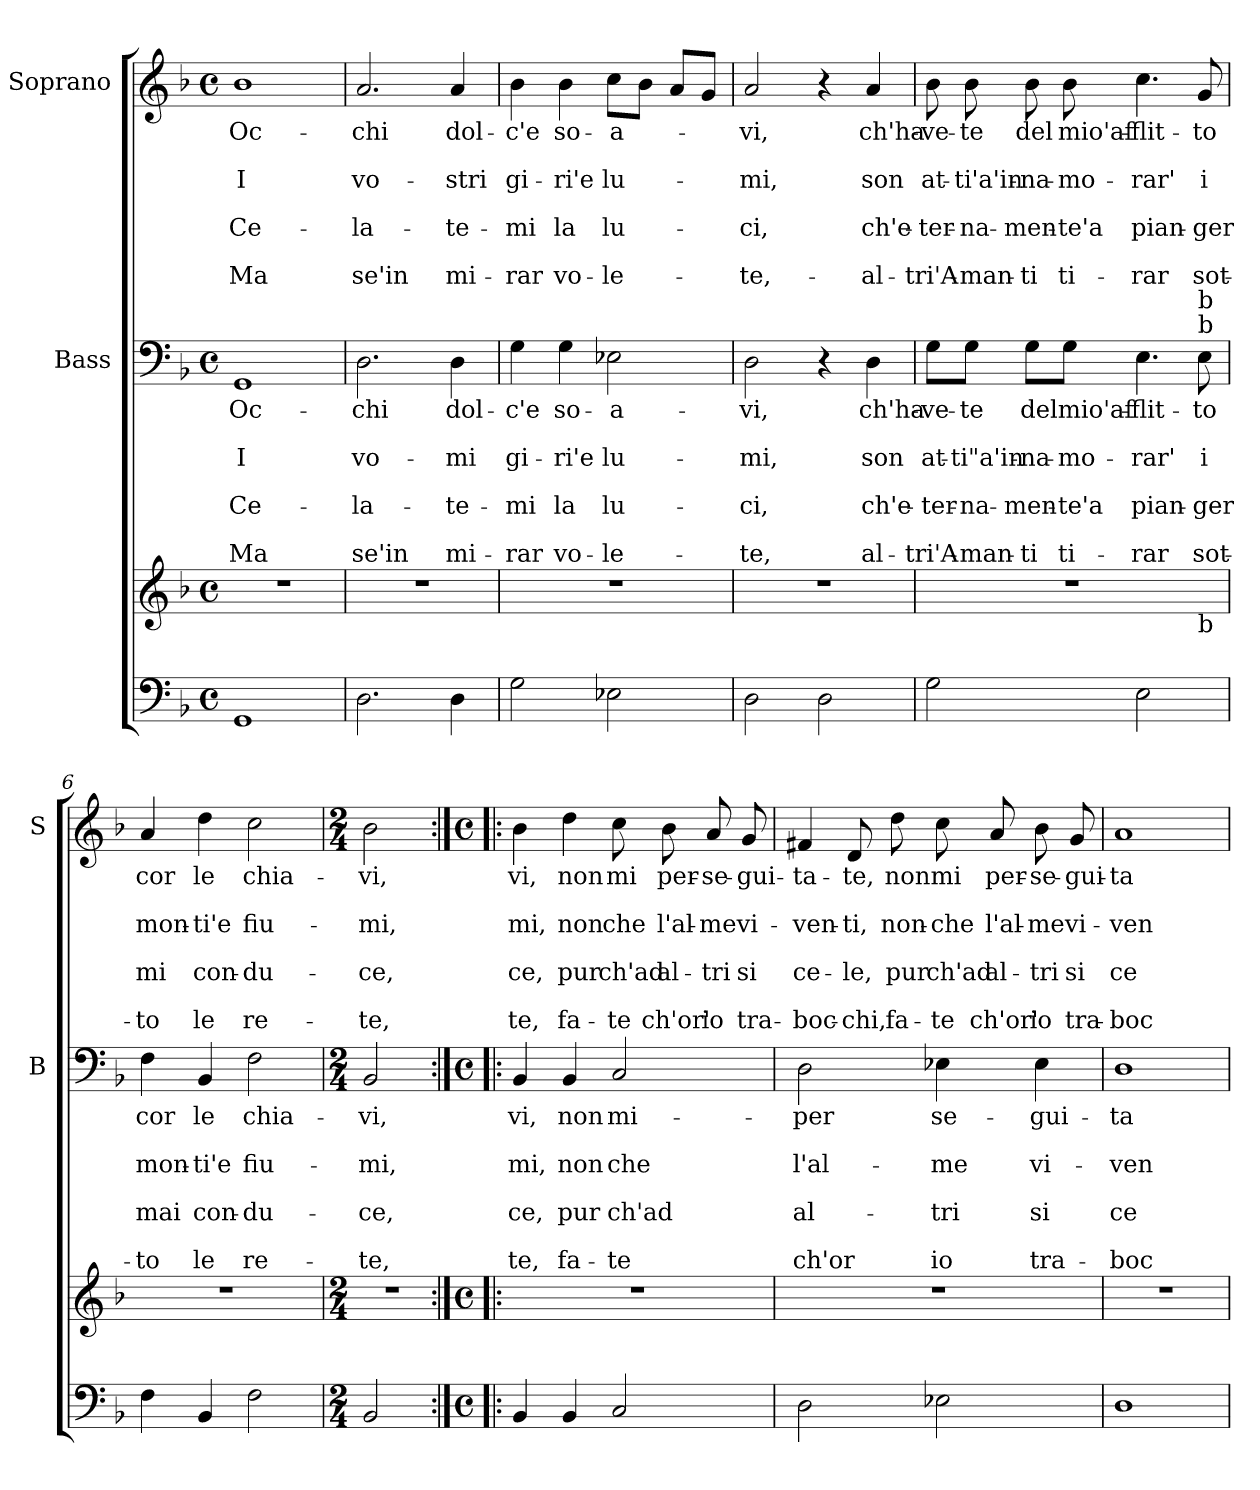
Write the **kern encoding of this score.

**kern	**kern	**kern	**text	**text	**text	**text	**text	**text	**text	**kern	**text	**text	**text	**text	**text	**text	**text
*part3	*part3	*part2	*part2	*part2	*part2	*part2	*part2	*part2	*part2	*part1	*part1	*part1	*part1	*part1	*part1	*part1	*part1
*staff4	*staff3	*staff2	*staff2	*staff2	*staff2	*staff2	*staff2	*staff2	*staff2	*staff1	*staff1	*staff1	*staff1	*staff1	*staff1	*staff1	*staff1
*	*	*I"Bass	*	*	*	*	*	*	*	*I"Soprano	*	*	*	*	*	*	*
*	*	*I'B	*	*	*	*	*	*	*	*I'S	*	*	*	*	*	*	*
*clefF4	*clefG2	*clefF4	*	*	*	*	*	*	*	*clefG2	*	*	*	*	*	*	*
*k[b-]	*k[b-]	*k[b-]	*	*	*	*	*	*	*	*k[b-]	*	*	*	*	*	*	*
*F:	*F:	*F:	*	*	*	*	*	*	*	*F:	*	*	*	*	*	*	*
*M4/4	*M4/4	*M4/4	*	*	*	*	*	*	*	*M4/4	*	*	*	*	*	*	*
*met(c)	*met(c)	*met(c)	*	*	*	*	*	*	*	*met(c)	*	*	*	*	*	*	*
=1	=1	=1	=1	=1	=1	=1	=1	=1	=1	=1	=1	=1	=1	=1	=1	=1	=1
!	!	!	!LO:LY:b	!	!LO:LY:b	!	!LO:LY:b	!	!LO:LY:b	!	!LO:LY:b	!	!LO:LY:b	!	!LO:LY:b	!	!LO:LY:b
1GG	1r	1GG	Oc-	.	I	.	Ce-	.	Ma	1b-	Oc-	.	I	.	Ce-	.	Ma
=2	=2	=2	=2	=2	=2	=2	=2	=2	=2	=2	=2	=2	=2	=2	=2	=2	=2
!	!	!	!LO:LY:b	!	!LO:LY:b	!	!LO:LY:b	!	!LO:LY:b	!	!LO:LY:b	!	!LO:LY:b	!	!LO:LY:b	!	!LO:LY:b
2.D\	1r	2.D\	-chi	.	vo-	.	-la-	.	se'in	2.a/	-chi	.	vo-	.	-la-	.	se'in
!	!	!	!LO:LY:b	!	!LO:LY:b	!	!LO:LY:b	!	!LO:LY:b	!	!LO:LY:b	!	!LO:LY:b	!	!LO:LY:b	!	!LO:LY:b
4D\	.	4D\	dol-	.	-mi	.	-te-	.	mi-	4a/	dol-	.	-stri	.	-te-	.	mi-
=3	=3	=3	=3	=3	=3	=3	=3	=3	=3	=3	=3	=3	=3	=3	=3	=3	=3
!	!	!	!LO:LY:b	!	!LO:LY:b	!	!LO:LY:b	!	!LO:LY:b	!	!LO:LY:b	!	!LO:LY:b	!	!LO:LY:b	!	!LO:LY:b
2G\	1r	4G\	-c'e	.	gi-	.	-mi	.	-rar	4b-\	-c'e	.	gi-	.	-mi	.	-rar
!	!	!	!LO:LY:b	!	!LO:LY:b	!	!LO:LY:b	!	!LO:LY:b	!	!LO:LY:b	!	!LO:LY:b	!	!LO:LY:b	!	!LO:LY:b
.	.	4G\	so-	.	-ri'e	.	la	.	vo-	4b-\	so-	.	-ri'e	.	la	.	vo-
!	!	!	!LO:LY:b	!	!LO:LY:b	!	!LO:LY:b	!	!LO:LY:b	!	!LO:LY:b	!	!LO:LY:b	!	!LO:LY:b	!	!LO:LY:b
2E-X\	.	2E-X\	-a-	.	lu-	.	lu-	.	-le-	8cc\L	-a-	.	lu-	.	lu-	.	-le-
.	.	.	.	.	.	.	.	.	.	8b-\J	.	.	.	.	.	.	.
.	.	.	.	.	.	.	.	.	.	8a/L	.	.	.	.	.	.	.
.	.	.	.	.	.	.	.	.	.	8g/J	.	.	.	.	.	.	.
=4	=4	=4	=4	=4	=4	=4	=4	=4	=4	=4	=4	=4	=4	=4	=4	=4	=4
!	!	!	!LO:LY:b	!	!LO:LY:b	!	!LO:LY:b	!	!LO:LY:b	!	!LO:LY:b	!	!LO:LY:b	!	!LO:LY:b	!	!LO:LY:b
2D\	1r	2D\	-vi,	.	-mi,	.	-ci,	.	-te,	2a/	-vi,	.	-mi,	.	-ci,	.	-te,-
2D\	.	4r	.	.	.	.	.	.	.	4r	.	.	.	.	.	.	.
!	!	!	!LO:LY:b	!	!LO:LY:b	!	!LO:LY:b	!	!LO:LY:b	!	!LO:LY:b	!	!LO:LY:b	!	!LO:LY:b	!	!LO:LY:b
.	.	4D\	ch'ha-	.	son	.	ch'e-	.	al-	4a/	ch'ha-	.	son	.	ch'e-	.	-al-
=5	=5	=5	=5	=5	=5	=5	=5	=5	=5	=5	=5	=5	=5	=5	=5	=5	=5
!	!	!	!LO:LY:b	!	!LO:LY:b	!	!LO:LY:b	!	!LO:LY:b	!	!LO:LY:b	!	!LO:LY:b	!	!LO:LY:b	!	!LO:LY:b
*	*^	*	*	*	*	*	*	*	*	*	*	*	*	*	*	*	*
2G\	1r	2..ryy	8G\L	-ve-	.	at-	.	-ter-	.	-tri'A-	8b-\	-ve-	.	at-	.	-ter-	.	-tri'A-
!	!	!	!	!LO:LY:b	!	!LO:LY:b	!	!LO:LY:b	!	!LO:LY:b	!	!LO:LY:b	!	!LO:LY:b	!	!LO:LY:b	!	!LO:LY:b
.	.	.	8G\J	-te	.	-ti"a'in-	.	-na-	.	-man-	8b-\	-te	.	-ti'a'in-	.	-na-	.	-man-
!	!	!	!	!LO:LY:b	!	!LO:LY:b	!	!LO:LY:b	!	!LO:LY:b	!	!LO:LY:b	!	!LO:LY:b	!	!LO:LY:b	!	!LO:LY:b
.	.	.	8G\L	del	.	-na-	.	-men-	.	-ti	8b-\	del	.	-na-	.	-men-	.	-ti
!	!	!	!	!LO:LY:b	!	!LO:LY:b	!	!LO:LY:b	!	!LO:LY:b	!	!LO:LY:b	!	!LO:LY:b	!	!LO:LY:b	!	!LO:LY:b
.	.	.	8G\J	mio'af-	.	-mo-	.	-te'a	.	ti-	8b-\	mio'af-	.	-mo-	.	-te'a	.	ti-
!	!	!	!	!LO:LY:b	!	!LO:LY:b	!	!LO:LY:b	!	!LO:LY:b	!	!LO:LY:b	!	!LO:LY:b	!	!LO:LY:b	!	!LO:LY:b
2E\	.	.	4.E\	-flit-	.	-rar'	.	pian-	.	-rar	4.cc\	-flit-	.	-rar'	.	pian-	.	-rar
!	!	!	!LO:TX:a:t=b	!	!	!	!	!	!	!	!	!	!	!	!	!	!	!
!	!	!	!LO:TX:a:t=b	!	!	!	!	!	!	!	!	!	!	!	!	!	!	!
!	!	!LO:TX:b:t=b	!	!	!	!	!	!	!	!	!	!	!	!	!	!	!	!
!	!	!	!	!LO:LY:b	!	!LO:LY:b	!	!LO:LY:b	!	!LO:LY:b	!	!LO:LY:b	!	!LO:LY:b	!	!LO:LY:b	!	!LO:LY:b
.	.	8ryy	8E\	-to	.	i	.	-ger	.	sot-	8g/	-to	.	i	.	-ger	.	sot-
!!LO:LB:g=z
=6	=6	=6	=6	=6	=6	=6	=6	=6	=6	=6	=6	=6	=6	=6	=6	=6	=6	=6
!	!	!	!	!LO:LY:b	!	!LO:LY:b	!	!LO:LY:b	!	!LO:LY:b	!	!LO:LY:b	!	!LO:LY:b	!	!LO:LY:b	!	!LO:LY:b
*	*v	*v	*	*	*	*	*	*	*	*	*	*	*	*	*	*	*	*
4F\	1r	4F\	cor	.	mon-	.	mai	.	-to	4a/	cor	.	mon-	.	mi	.	-to
!	!	!	!LO:LY:b	!	!LO:LY:b	!	!LO:LY:b	!	!LO:LY:b	!	!LO:LY:b	!	!LO:LY:b	!	!LO:LY:b	!	!LO:LY:b
4BB-/	.	4BB-/	le	.	-ti'e	.	con-	.	le	4dd\	le	.	-ti'e	.	con-	.	le
!	!	!	!LO:LY:b	!	!LO:LY:b	!	!LO:LY:b	!	!LO:LY:b	!	!LO:LY:b	!	!LO:LY:b	!	!LO:LY:b	!	!LO:LY:b
2F\	.	2F\	chia-	.	fiu-	.	-du-	.	re-	2cc\	chia-	.	fiu-	.	-du-	.	re-
=7	=7	=7	=7	=7	=7	=7	=7	=7	=7	=7	=7	=7	=7	=7	=7	=7	=7
*M2/4	*M2/4	*M2/4	*	*	*	*	*	*	*	*M2/4	*	*	*	*	*	*	*
!	!	!	!LO:LY:b	!	!LO:LY:b	!	!LO:LY:b	!	!LO:LY:b	!	!LO:LY:b	!	!LO:LY:b	!	!LO:LY:b	!	!LO:LY:b
2BB-/	2r	2BB-/	-vi,	.	-mi,	.	-ce,	.	-te,	2b-\	-vi,	.	-mi,	.	-ce,	.	-te,
=8:|!|:	=8:|!|:	=8:|!|:	=8:|!|:	=8:|!|:	=8:|!|:	=8:|!|:	=8:|!|:	=8:|!|:	=8:|!|:	=8:|!|:	=8:|!|:	=8:|!|:	=8:|!|:	=8:|!|:	=8:|!|:	=8:|!|:	=8:|!|:
*M4/4	*M4/4	*M4/4	*	*	*	*	*	*	*	*M4/4	*	*	*	*	*	*	*
*met(c)	*met(c)	*met(c)	*	*	*	*	*	*	*	*met(c)	*	*	*	*	*	*	*
!	!	!	!LO:LY:b	!	!LO:LY:b	!	!LO:LY:b	!	!LO:LY:b	!	!LO:LY:b	!	!LO:LY:b	!	!LO:LY:b	!	!LO:LY:b
4BB-/	1r	4BB-/	vi,	.	mi,	.	ce,	.	te,	4b-\	vi,	.	mi,	.	ce,	.	te,
!	!	!	!LO:LY:b	!	!LO:LY:b	!	!LO:LY:b	!	!LO:LY:b	!	!LO:LY:b	!	!LO:LY:b	!	!LO:LY:b	!	!LO:LY:b
4BB-/	.	4BB-/	non	.	non	.	pur	.	fa-	4dd\	non	.	non	.	pur	.	fa-
!	!	!	!LO:LY:b	!	!LO:LY:b	!	!LO:LY:b	!	!LO:LY:b	!	!LO:LY:b	!	!LO:LY:b	!	!LO:LY:b	!	!LO:LY:b
2C/	.	2C/	mi-	.	che	.	ch'ad	.	-te	8cc\	mi	.	che	.	ch'ad	.	-te
!	!	!	!	!	!	!	!	!	!	!	!LO:LY:b	!	!LO:LY:b	!	!LO:LY:b	!	!LO:LY:b
.	.	.	.	.	.	.	.	.	.	8b-\	per-	.	l'al-	.	al-	.	ch'or'
!	!	!	!	!	!	!	!	!	!	!	!LO:LY:b	!	!LO:LY:b	!	!LO:LY:b	!	!LO:LY:b
.	.	.	.	.	.	.	.	.	.	8a/	-se-	.	-me	.	-tri	.	io
!	!	!	!	!	!	!	!	!	!	!	!LO:LY:b	!	!LO:LY:b	!	!LO:LY:b	!	!LO:LY:b
.	.	.	.	.	.	.	.	.	.	8g/	-gui-	.	vi-	.	si	.	tra-
=9	=9	=9	=9	=9	=9	=9	=9	=9	=9	=9	=9	=9	=9	=9	=9	=9	=9
!	!	!	!LO:LY:b	!	!LO:LY:b	!	!LO:LY:b	!	!LO:LY:b	!	!LO:LY:b	!	!LO:LY:b	!	!LO:LY:b	!	!LO:LY:b
2D\	1r	2D\	-per	.	l'al-	.	al-	.	ch'or	4f#X/	-ta-	.	-ven-	.	ce-	.	-boc-
!	!	!	!	!	!	!	!	!	!	!	!LO:LY:b	!	!LO:LY:b	!	!LO:LY:b	!	!LO:LY:b
.	.	.	.	.	.	.	.	.	.	8d/	-te,	.	-ti,	.	-le,	.	-chi,
!	!	!	!	!	!	!	!	!	!	!	!LO:LY:b	!	!LO:LY:b	!	!LO:LY:b	!	!LO:LY:b
.	.	.	.	.	.	.	.	.	.	8dd\	non	.	non-	.	pur	.	fa-
!	!	!	!LO:LY:b	!	!LO:LY:b	!	!LO:LY:b	!	!LO:LY:b	!	!LO:LY:b	!	!LO:LY:b	!	!LO:LY:b	!	!LO:LY:b
2E-X\	.	4E-X\	se-	.	-me	.	-tri	.	io	8cc\	mi	.	-che	.	ch'ad	.	-te
!	!	!	!	!	!	!	!	!	!	!	!LO:LY:b	!	!LO:LY:b	!	!LO:LY:b	!	!LO:LY:b
.	.	.	.	.	.	.	.	.	.	8a/	per-	.	l'al-	.	al-	.	ch'or'
!	!	!	!LO:LY:b	!	!LO:LY:b	!	!LO:LY:b	!	!LO:LY:b	!	!LO:LY:b	!	!LO:LY:b	!	!LO:LY:b	!	!LO:LY:b
.	.	4E-\	-gui-	.	vi-	.	si	.	tra-	8b-\	-se-	.	-me	.	-tri	.	io
!	!	!	!	!	!	!	!	!	!	!	!LO:LY:b	!	!LO:LY:b	!	!LO:LY:b	!	!LO:LY:b
.	.	.	.	.	.	.	.	.	.	8g/	-gui-	.	vi-	.	si	.	tra-
!!LO:PB:g=z
=10	=10	=10	=10	=10	=10	=10	=10	=10	=10	=10	=10	=10	=10	=10	=10	=10	=10
!	!	!	!LO:LY:b	!	!LO:LY:b	!	!LO:LY:b	!	!LO:LY:b	!	!LO:LY:b	!	!LO:LY:b	!	!LO:LY:b	!	!LO:LY:b
1D	1r	1D	-ta-	.	-ven-	.	ce-	.	-boc-	1a	-ta-	.	-ven-	.	ce-	.	-boc-
=	=	=	=	=	=	=	=	=	=	=	=	=	=	=	=	=	=
*-	*-	*-	*-	*-	*-	*-	*-	*-	*-	*-	*-	*-	*-	*-	*-	*-	*-
